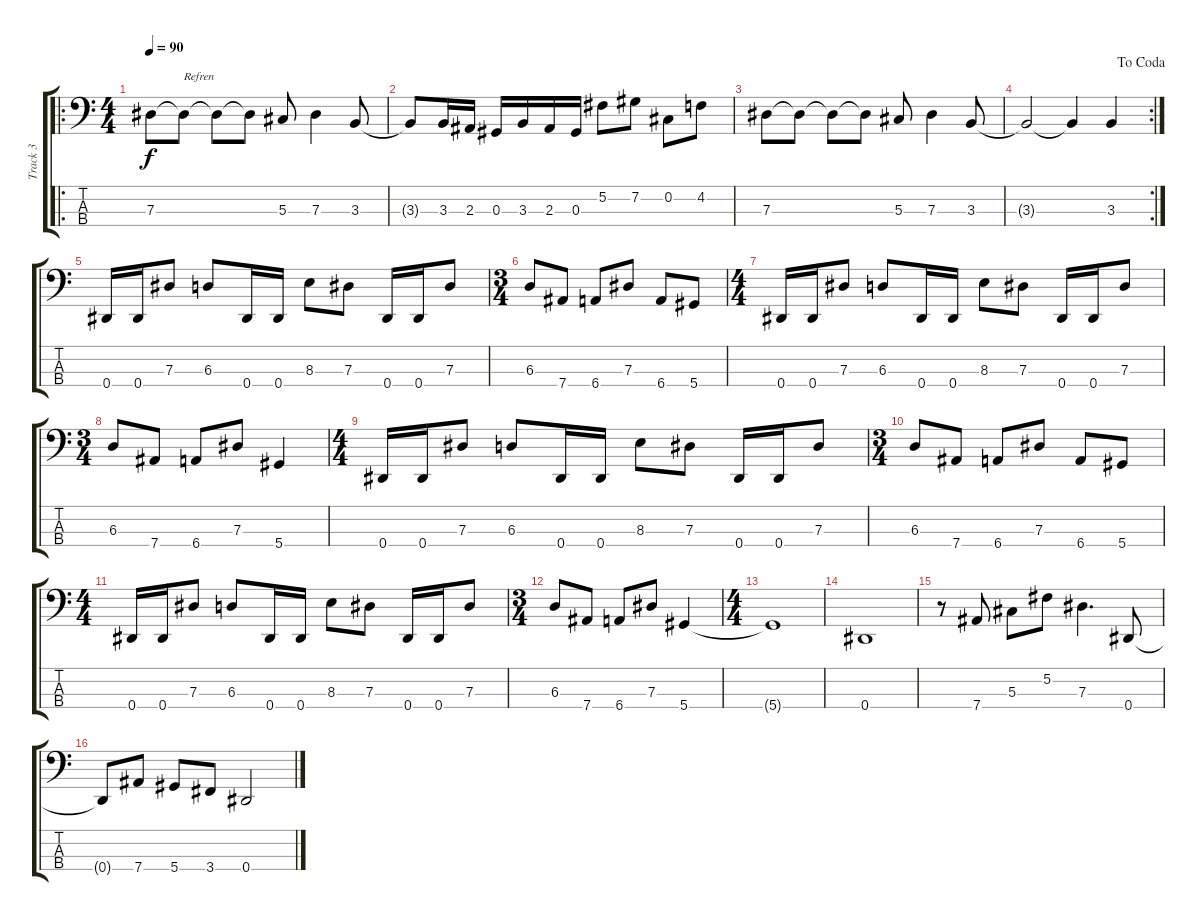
\track ("Track 3" "Track 3") {instrument electricbassfinger}
\staff {score tabs}
\tuning (Gb2 Db2 Ab1 Eb1) {hide}
\ro
\ts (4 4)
\tempo 90
\clef f4
\ks c
7.3.8{dy f} 7.3{t}.8{txt "Refren"} 7.3{t}.8 7.3{t}.8 5.3.8 7.3.4 3.3.8 |
3.3{t}.8 3.3.16 2.3.16 0.3.16 3.3.16 2.3.16 0.3.16 5.2.8 7.2.8 0.2.8 4.2.8 |
7.3.8 7.3{t}.8 7.3{t}.8 7.3{t}.8 5.3.8 7.3.4 3.3.8 |
\rc 2
\jump dacoda
3.3{t}.2 3.3{t}.4 3.3.4 |
0.4.16 0.4.16 7.3.8 6.3.8 0.4.16 0.4.16 8.3.8 7.3.8 0.4.16 0.4.16 7.3.8 |
\ts (3 4)
6.3.8 7.4.8 6.4.8 7.3.8 6.4.8 5.4.8 |
\ts (4 4)
0.4.16 0.4.16 7.3.8 6.3.8 0.4.16 0.4.16 8.3.8 7.3.8 0.4.16 0.4.16 7.3.8 |
\ts (3 4)
6.3.8 7.4.8 6.4.8 7.3.8 5.4.4 |
\ts (4 4)
0.4.16 0.4.16 7.3.8 6.3.8 0.4.16 0.4.16 8.3.8 7.3.8 0.4.16 0.4.16 7.3.8 |
\ts (3 4)
6.3.8 7.4.8 6.4.8 7.3.8 6.4.8 5.4.8 |
\ts (4 4)
0.4.16 0.4.16 7.3.8 6.3.8 0.4.16 0.4.16 8.3.8 7.3.8 0.4.16 0.4.16 7.3.8 |
\ts (3 4)
6.3.8 7.4.8 6.4.8 7.3.8 5.4.4 |
\ts (4 4)
5.4{t}.1 |
0.4.1 |
r.8 7.4.8 5.3.8 5.2.8 7.3.4{d} 0.4.8 |
0.4{t}.8 7.4.8 5.4.8 3.4.8 0.4.2
